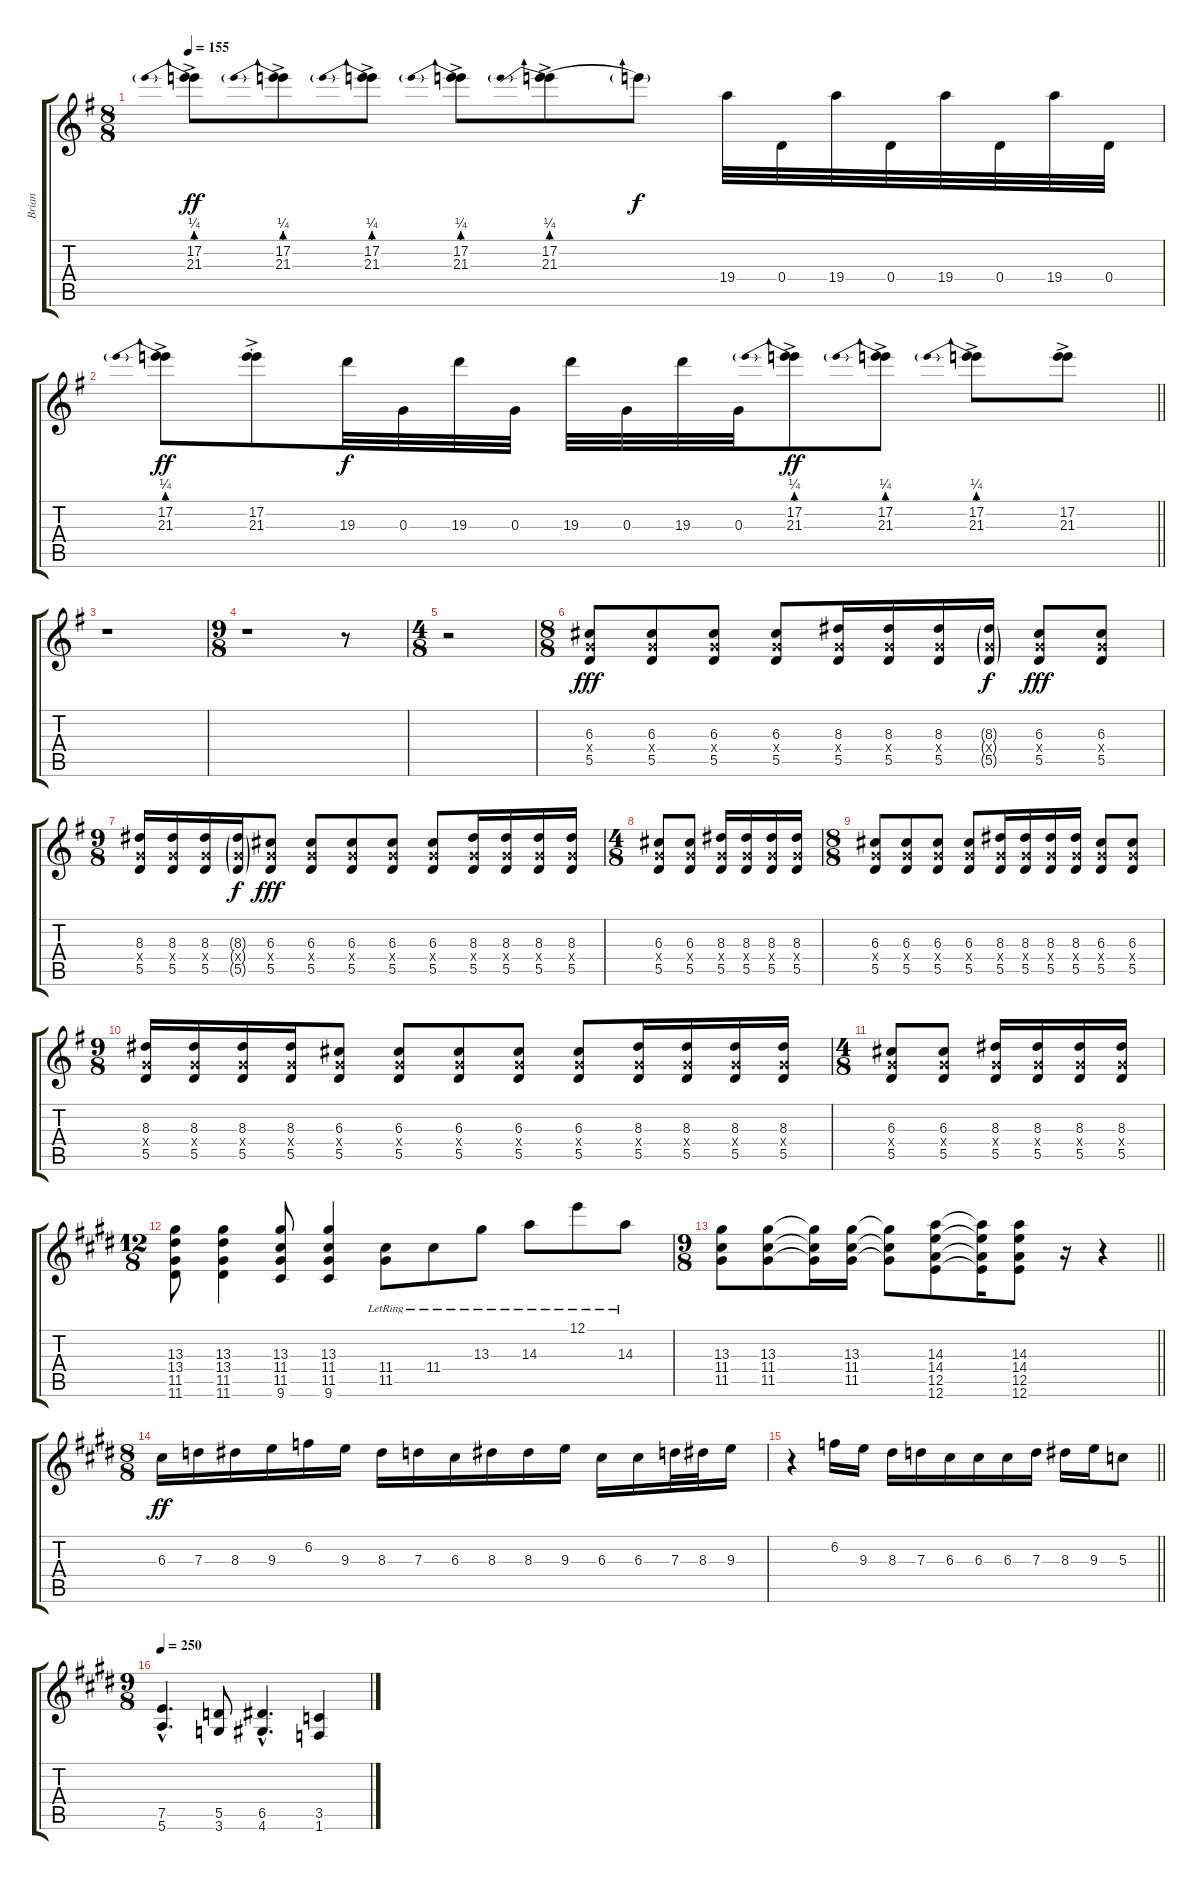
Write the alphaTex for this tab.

\track ("Brian" "Brian") {instrument distortionguitar}
\staff {score tabs}
\tuning (E4 B3 G3 D3 A2 E2) {hide}
\ts (8 8)
\tempo 155
\clef g2
\ks g
(17.2{ac} 21.3{be (prebend 0 1 60 1) ac}).8{dy ff} (17.2{ac} 21.3{be (prebend 0 1 60 1) ac}).8 (17.2{ac} 21.3{be (prebend 0 1 60 1) ac}).8 (17.2{ac} 21.3{be (prebend 0 1 60 1) ac}).8 (17.2{ac} 21.3{be (prebend 0 1 60 1) ac}).8 21.3{t}.8{dy f} 19.4.32 0.4.32 19.4.32 0.4.32 19.4.32 0.4.32 19.4.32 0.4.32 |
\barLineRight lightlight
(17.2{ac} 21.3{be (prebend 0 1 60 1) ac}).8{dy ff} (17.2{ac st} 21.3{ac st}).8 19.3.32{dy f} 0.3.32 19.3.32 0.3.32 19.3.32 0.3.32 19.3.32 0.3.32 (17.2{ac} 21.3{be (prebend 0 1 60 1) ac}).8{dy ff} (17.2{ac} 21.3{be (prebend 0 1 60 1) ac}).8 (17.2{ac} 21.3{be (prebend 0 1 60 1) ac}).8 (17.2{ac} 21.3{ac}).8 |
r.1 |
\ts (9 8)
r.1 r.8 |
\ts (4 8)
r.2 |
\ts (8 8)
(6.3 5.4{x} 5.5).8{dy fff} (6.3 5.4{x} 5.5).8 (6.3 5.4{x} 5.5).8 (6.3 5.4{x} 5.5).8 (8.3 5.4{x} 5.5).16 (8.3 5.4{x} 5.5).16 (8.3 5.4{x} 5.5).16 (8.3{g} 5.4{g x} 5.5{g}).16{dy f} (6.3 5.4{x} 5.5).8{dy fff} (6.3 5.4{x} 5.5).8 |
\ts (9 8)
(8.3 5.4{x} 5.5).16 (8.3 5.4{x} 5.5).16 (8.3 5.4{x} 5.5).16 (8.3{g} 5.4{g x} 5.5{g}).16{dy f} (6.3 5.4{x} 5.5).8{dy fff} (6.3 5.4{x} 5.5).8 (6.3 5.4{x} 5.5).8 (6.3 5.4{x} 5.5).8 (6.3 5.4{x} 5.5).8 (8.3 5.4{x} 5.5).16 (8.3 5.4{x} 5.5).16 (8.3 5.4{x} 5.5).16 (8.3 5.4{x} 5.5).16 |
\ts (4 8)
(6.3 5.4{x} 5.5).8 (6.3 5.4{x} 5.5).8 (8.3 5.4{x} 5.5).16 (8.3 5.4{x} 5.5).16 (8.3 5.4{x} 5.5).16 (8.3 5.4{x} 5.5).16 |
\ts (8 8)
(6.3 5.4{x} 5.5).8 (6.3 5.4{x} 5.5).8 (6.3 5.4{x} 5.5).8 (6.3 5.4{x} 5.5).8 (8.3 5.4{x} 5.5).16 (8.3 5.4{x} 5.5).16 (8.3 5.4{x} 5.5).16 (8.3 5.4{x} 5.5).16 (6.3 5.4{x} 5.5).8 (6.3 5.4{x} 5.5).8 |
\ts (9 8)
(8.3 5.4{x} 5.5).16 (8.3 5.4{x} 5.5).16 (8.3 5.4{x} 5.5).16 (8.3 5.4{x} 5.5).16 (6.3 5.4{x} 5.5).8 (6.3 5.4{x} 5.5).8 (6.3 5.4{x} 5.5).8 (6.3 5.4{x} 5.5).8 (6.3 5.4{x} 5.5).8 (8.3 5.4{x} 5.5).16 (8.3 5.4{x} 5.5).16 (8.3 5.4{x} 5.5).16 (8.3 5.4{x} 5.5).16 |
\ts (4 8)
(6.3 5.4{x} 5.5).8 (6.3 5.4{x} 5.5).8 (8.3 5.4{x} 5.5).16 (8.3 5.4{x} 5.5).16 (8.3 5.4{x} 5.5).16 (8.3 5.4{x} 5.5).16 |
\ts (12 8)
\ks e
(13.3 13.4 11.5 11.6).8 (13.3 13.4 11.5 11.6).4 (13.3 11.4 11.5 9.6).8 (13.3 11.4 11.5 9.6).4 (11.4{lr} 11.5{lr}).8 11.4{lr}.8 13.3{lr}.8 14.3{lr}.8 12.1{lr}.8 14.3{lr}.8 |
\ts (9 8)
\barLineRight lightlight
(13.3 11.4 11.5).8 (13.3 11.4 11.5).8 (13.3{t} 11.4{t} 11.5{t}).16 (13.3 11.4 11.5).16 (13.3{t} 11.4{t} 11.5{t}).8 (14.3 14.4 12.5 12.6).8 (14.3{t} 14.4{t} 12.5{t} 12.6{t}).16 (14.3 14.4 12.5 12.6).8 r.16 r.4 |
\ts (8 8)
6.3.16{dy ff} 7.3.16 8.3.16 9.3.16 6.2.16 9.3.16 8.3.16 7.3.16 6.3.16 8.3.16 8.3.16 9.3.16 6.3.16 6.3.16 7.3.32 8.3.32 9.3.16 |
\barLineRight lightlight
r.4 6.2.16 9.3.16 8.3.16 7.3.16 6.3.16 6.3.16 6.3.16 7.3.16 8.3.16 9.3.16 5.3.8 |
\ts (9 8)
\tempo 250
(7.5{hac} 5.6{hac}).4{d} (5.5 3.6).8 (6.5{hac} 4.6{hac}).4{d} (3.5 1.6).4
